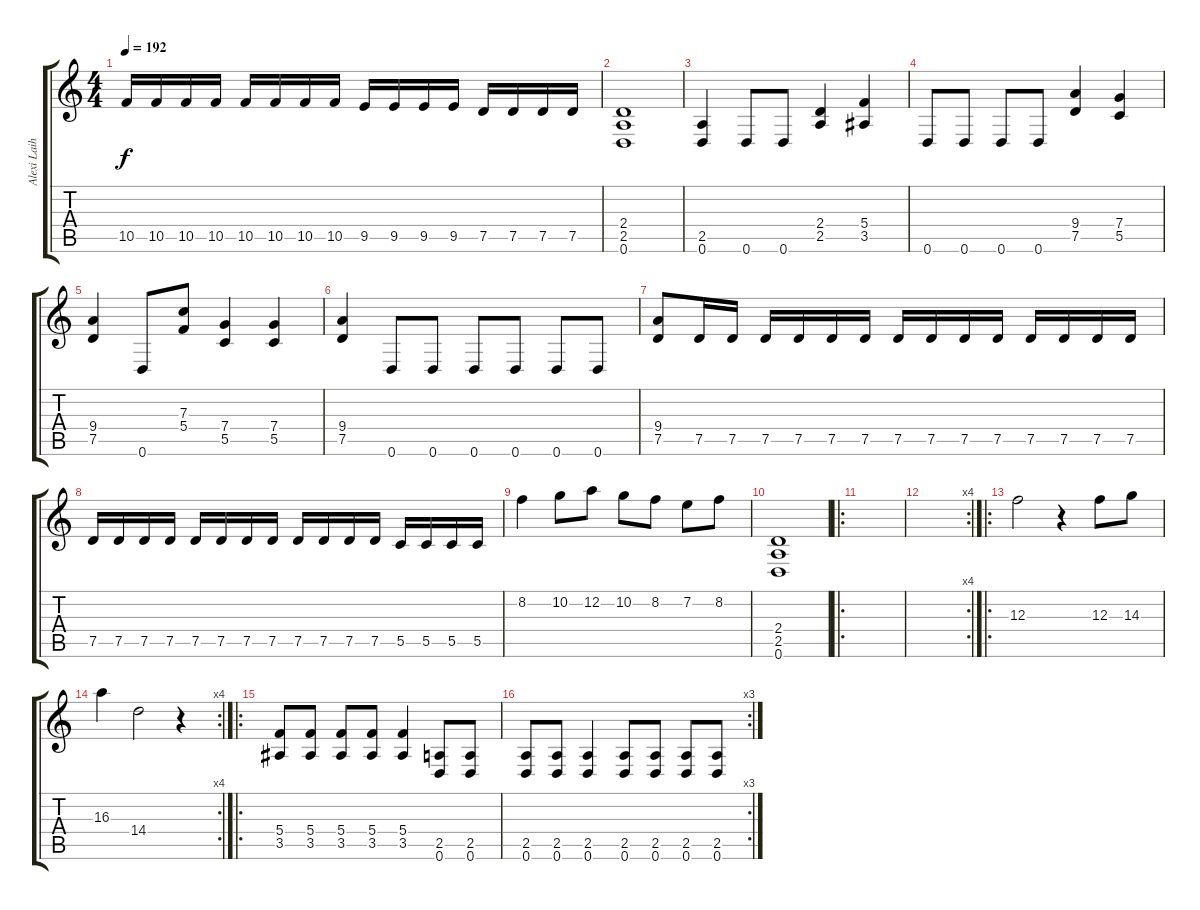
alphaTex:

\track ("Alexi Laiho" "Alexi Laih") {instrument overdrivenguitar}
\staff {score tabs}
\tuning (D4 A3 F3 C3 G2 D2) {hide}
\ts (4 4)
\tempo 192
\clef g2
\ks c
10.5.16{dy f} 10.5.16 10.5.16 10.5.16 10.5.16 10.5.16 10.5.16 10.5.16 9.5.16 9.5.16 9.5.16 9.5.16 7.5.16 7.5.16 7.5.16 7.5.16 |
(2.4 2.5 0.6).1 |
(2.5 0.6).4 0.6.8 0.6.8 (2.4 2.5).4 (5.4 3.5).4 |
0.6.8 0.6.8 0.6.8 0.6.8 (9.4 7.5).4 (7.4 5.5).4 |
(9.4 7.5).4 0.6.8 (7.3 5.4).8 (7.4 5.5).4 (7.4 5.5).4 |
(9.4 7.5).4 0.6.8 0.6.8 0.6.8 0.6.8 0.6.8 0.6.8 |
(9.4 7.5).8 7.5.16 7.5.16 7.5.16 7.5.16 7.5.16 7.5.16 7.5.16 7.5.16 7.5.16 7.5.16 7.5.16 7.5.16 7.5.16 7.5.16 |
7.5.16 7.5.16 7.5.16 7.5.16 7.5.16 7.5.16 7.5.16 7.5.16 7.5.16 7.5.16 7.5.16 7.5.16 5.5.16 5.5.16 5.5.16 5.5.16 |
8.2.4 10.2.8 12.2.8 10.2.8 8.2.8 7.2.8 8.2.8 |
(2.4 2.5 0.6).1 |
\ro
|
\rc 4
|
\ro
12.3.2 r.4 12.3.8 14.3.8 |
\rc 4
16.3.4 14.4.2 r.4 |
\ro
(5.4 3.5).8 (5.4 3.5).8 (5.4 3.5).8 (5.4 3.5).8 (5.4 3.5).4 (2.5 0.6).8 (2.5 0.6).8 |
\rc 3
(2.5 0.6).8 (2.5 0.6).8 (2.5 0.6).4 (2.5 0.6).8 (2.5 0.6).8 (2.5 0.6).8 (2.5 0.6).8
